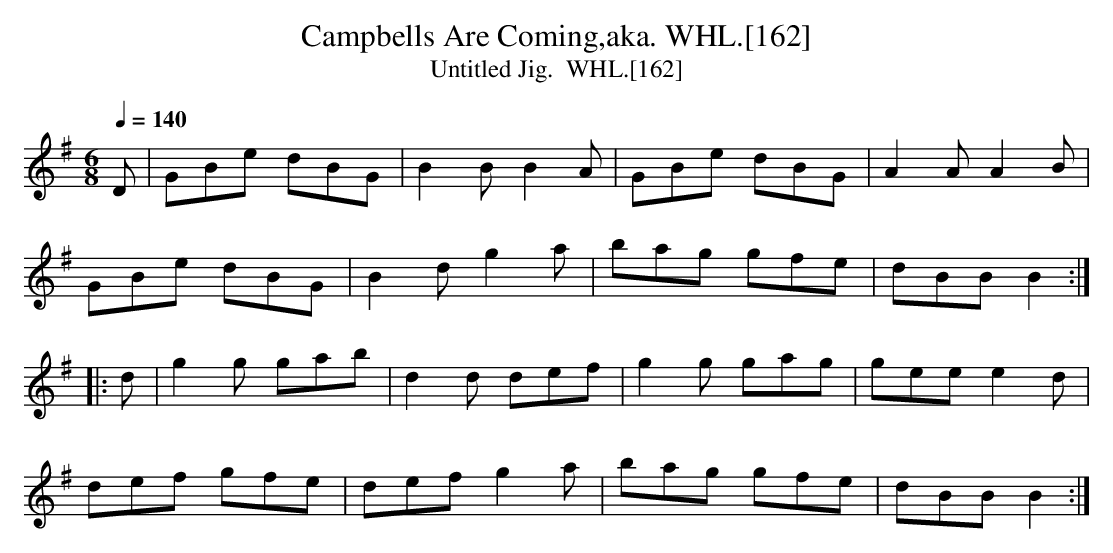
X:1
T:Campbells Are Coming,aka. WHL.[162]
T:Untitled Jig.  WHL.[162]
M:6/8
L:1/8
Q:1/4=140
K:G
D|GBe dBG|B2B B2A|GBe dBG|A2A A2B|
GBe dBG|B2d g2a|bag gfe|dBB B2 :|
|: d|g2g gab|d2d def|g2g gag|gee e2d|
def gfe|def g2a|bag gfe|dBB B2 :|
